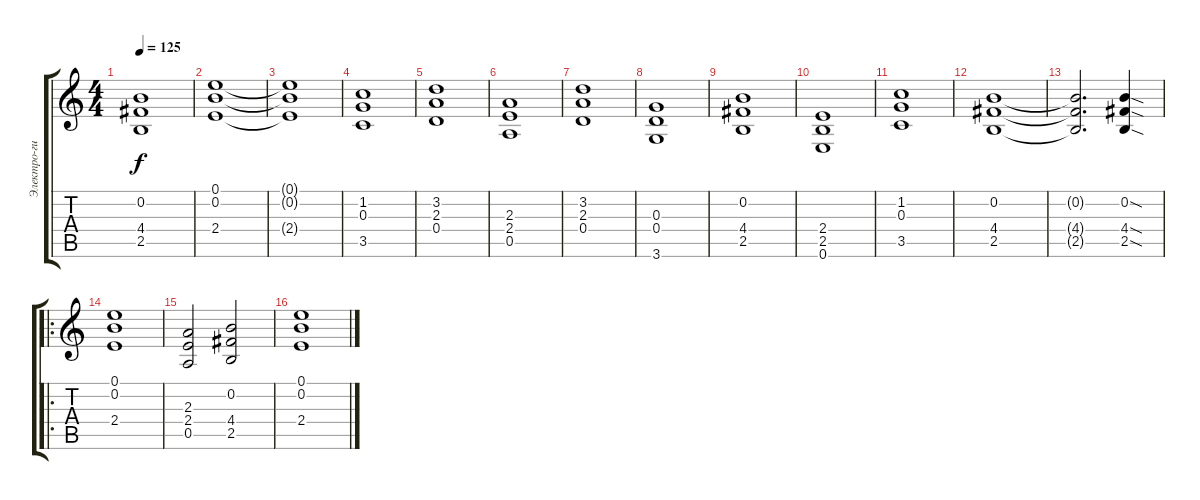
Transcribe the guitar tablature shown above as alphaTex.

\track ("Электро-гитара для фона 1" "Электро-ги") {instrument distortionguitar}
\staff {score tabs}
\tuning (E4 B3 G3 D3 A2 E2) {hide}
\ts (4 4)
\tempo 125
\clef g2
\ks c
(0.2 4.4 2.5).1{dy f} |
(0.1 0.2 2.4).1 |
(0.1{t} 0.2{t} 2.4{t}).1 |
(1.2 0.3 3.5).1 |
(3.2 2.3 0.4).1 |
(2.3 2.4 0.5).1 |
(3.2 2.3 0.4).1 |
(0.3 0.4 3.6).1 |
(0.2 4.4 2.5).1 |
(2.4 2.5 0.6).1 |
(1.2 0.3 3.5).1 |
(0.2 4.4 2.5).1 |
(0.2{t} 4.4{t} 2.5{t}).2{d} (0.2{sod} 4.4{sod} 2.5{sod}).4 |
\ro
(0.1 0.2 2.4).1 |
(2.3 2.4 0.5).2 (0.2 4.4 2.5).2 |
(0.1 0.2 2.4).1
